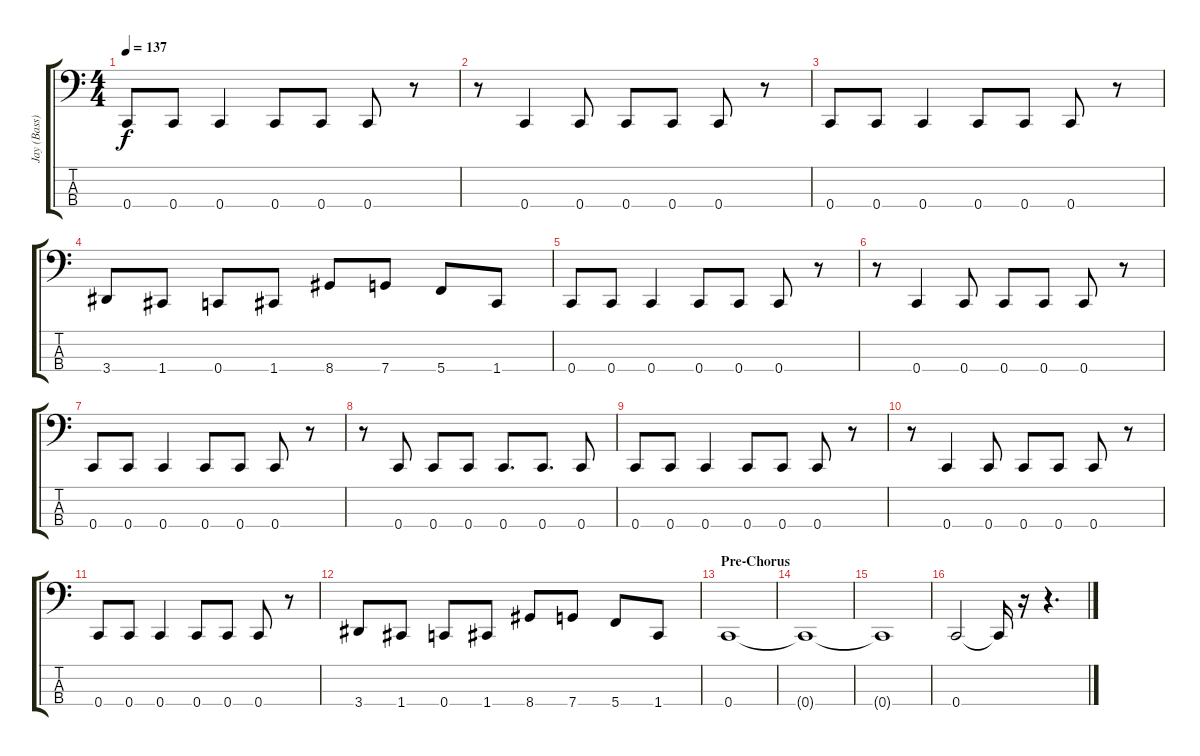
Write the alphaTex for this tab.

\track ("Jay (Bass)" "Jay (Bass)") {instrument electricbasspick}
\staff {score tabs}
\tuning (F2 C2 G1 C1) {hide}
\ts (4 4)
\tempo 137
\clef f4
\ks c
0.4.8{dy f} 0.4.8 0.4.4 0.4.8 0.4.8 0.4.8 r.8 |
r.8 0.4.4 0.4.8 0.4.8 0.4.8 0.4.8 r.8 |
0.4.8 0.4.8 0.4.4 0.4.8 0.4.8 0.4.8 r.8 |
3.4.8 1.4.8 0.4.8 1.4.8 8.4.8 7.4.8 5.4.8 1.4.8 |
0.4.8 0.4.8 0.4.4 0.4.8 0.4.8 0.4.8 r.8 |
r.8 0.4.4 0.4.8 0.4.8 0.4.8 0.4.8 r.8 |
0.4.8 0.4.8 0.4.4 0.4.8 0.4.8 0.4.8 r.8 |
r.8 0.4.8 0.4.8 0.4.8 0.4.8{d} 0.4.8{d} 0.4.8 |
0.4.8 0.4.8 0.4.4 0.4.8 0.4.8 0.4.8 r.8 |
r.8 0.4.4 0.4.8 0.4.8 0.4.8 0.4.8 r.8 |
0.4.8 0.4.8 0.4.4 0.4.8 0.4.8 0.4.8 r.8 |
3.4.8 1.4.8 0.4.8 1.4.8 8.4.8 7.4.8 5.4.8 1.4.8 |
\section ("" "Pre-Chorus")
0.4.1 |
0.4{t}.1 |
0.4{t}.1 |
0.4.2 0.4{t}.16 r.16 r.4{d}
